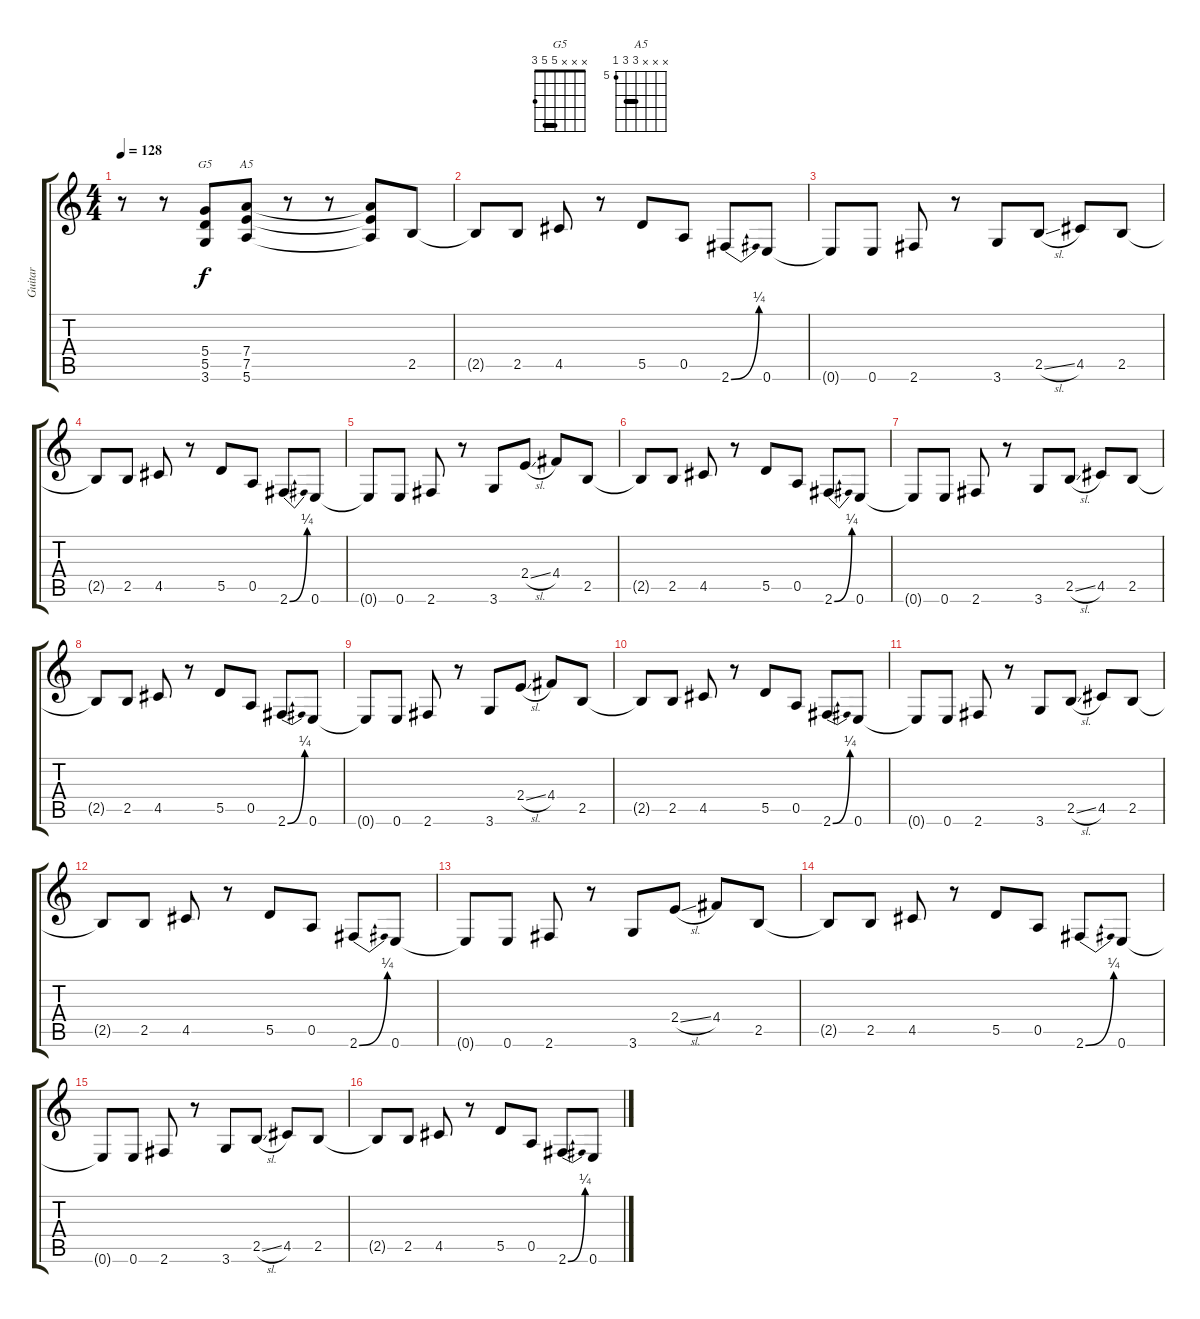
\track ("Guitar" "Guitar") {instrument acousticguitarsteel}
\staff {score tabs}
\tuning (E4 B3 G3 D3 A2 E2) {hide}
\chord ("G5" x x x 5 5 3) {barre 5}
\chord ("A5" x x x 7 7 5) {firstfret 5 barre 7}
\ts (4 4)
\tempo 128
\clef g2
\ks c
r.8{dy f} r.8 (5.4{t} 5.5{t} 3.6{t}).8{ch "G5"} (7.4 7.5 5.6).8{ch "A5"} r.8 r.8 (7.4{t} 7.5{t} 5.6{t}).8 2.5.8 |
2.5{t}.8 2.5.8 4.5.8 r.8 5.5.8 0.5.8 2.6{be (bend 0 0 60 1)}.8 0.6.8 |
0.6{t}.8 0.6.8 2.6.8 r.8 3.6.8 2.5{sl}.8 4.5.8 2.5.8 |
2.5{t}.8 2.5.8 4.5.8 r.8 5.5.8 0.5.8 2.6{be (bend 0 0 60 1)}.8 0.6.8 |
0.6{t}.8 0.6.8 2.6.8 r.8 3.6.8 2.4{sl}.8 4.4.8 2.5.8 |
2.5{t}.8 2.5.8 4.5.8 r.8 5.5.8 0.5.8 2.6{be (bend 0 0 60 1)}.8 0.6.8 |
0.6{t}.8 0.6.8 2.6.8 r.8 3.6.8 2.5{sl}.8 4.5.8 2.5.8 |
2.5{t}.8 2.5.8 4.5.8 r.8 5.5.8 0.5.8 2.6{be (bend 0 0 60 1)}.8 0.6.8 |
0.6{t}.8 0.6.8 2.6.8 r.8 3.6.8 2.4{sl}.8 4.4.8 2.5.8 |
2.5{t}.8 2.5.8 4.5.8 r.8 5.5.8 0.5.8 2.6{be (bend 0 0 60 1)}.8 0.6.8 |
0.6{t}.8 0.6.8 2.6.8 r.8 3.6.8 2.5{sl}.8 4.5.8 2.5.8 |
2.5{t}.8 2.5.8 4.5.8 r.8 5.5.8 0.5.8 2.6{be (bend 0 0 60 1)}.8 0.6.8 |
0.6{t}.8 0.6.8 2.6.8 r.8 3.6.8 2.4{sl}.8 4.4.8 2.5.8 |
2.5{t}.8 2.5.8 4.5.8 r.8 5.5.8 0.5.8 2.6{be (bend 0 0 60 1)}.8 0.6.8 |
0.6{t}.8 0.6.8 2.6.8 r.8 3.6.8 2.5{sl}.8 4.5.8 2.5.8 |
2.5{t}.8 2.5.8 4.5.8 r.8 5.5.8 0.5.8 2.6{be (bend 0 0 60 1)}.8 0.6.8
